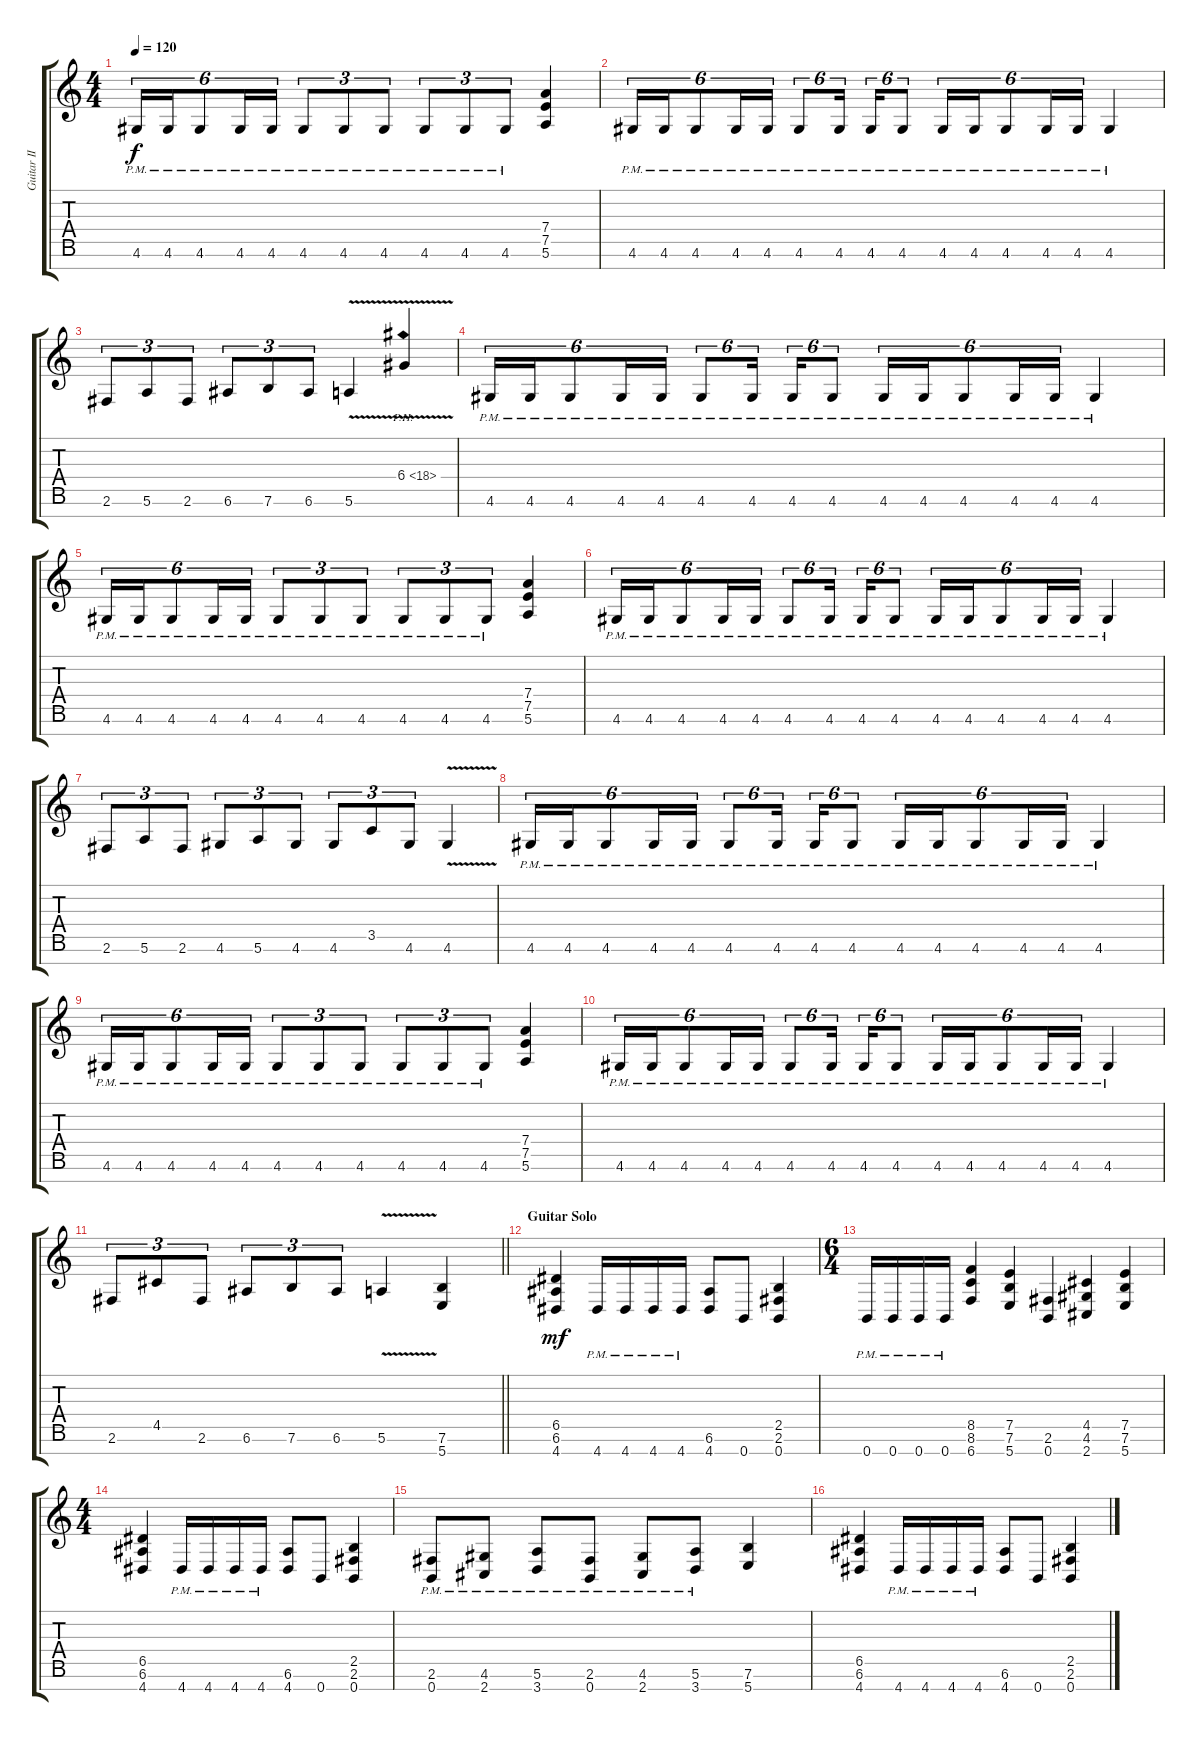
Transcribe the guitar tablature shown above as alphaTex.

\track ("Guitar II" "Guitar II") {instrument distortionguitar}
\staff {score tabs}
\tuning (E4 B3 G3 D3 A2 E2 B1) {hide}
\ts (4 4)
\tempo 120
\clef g2
\ks c
4.6{pm}.16{tu (6 4) dy f} 4.6{pm}.16{tu (6 4)} 4.6{pm}.8{tu (6 4)} 4.6{pm}.16{tu (6 4)} 4.6{pm}.16{tu (6 4)} 4.6{pm}.8{tu (3 2)} 4.6{pm}.8{tu (3 2)} 4.6{pm}.8{tu (3 2)} 4.6{pm}.8{tu (3 2)} 4.6{pm}.8{tu (3 2)} 4.6{pm}.8{tu (3 2)} (7.4 7.5 5.6).4 |
4.6{pm}.16{tu (6 4)} 4.6{pm}.16{tu (6 4)} 4.6{pm}.8{tu (6 4)} 4.6{pm}.16{tu (6 4)} 4.6{pm}.16{tu (6 4)} 4.6{pm}.8{tu (6 4)} 4.6{pm}.16{tu (6 4) beam splitsecondary} 4.6{pm}.16{tu (6 4)} 4.6{pm}.8{tu (6 4)} 4.6{pm}.16{tu (6 4)} 4.6{pm}.16{tu (6 4)} 4.6{pm}.8{tu (6 4)} 4.6{pm}.16{tu (6 4)} 4.6{pm}.16{tu (6 4)} 4.6{pm}.4 |
2.6.8{tu (3 2)} 5.6.8{tu (3 2)} 2.6.8{tu (3 2)} 6.6.8{tu (3 2)} 7.6.8{tu (3 2)} 6.6.8{tu (3 2)} 5.6{v}.4 6.4{ph 12 v}.4 |
4.6{pm}.16{tu (6 4)} 4.6{pm}.16{tu (6 4)} 4.6{pm}.8{tu (6 4)} 4.6{pm}.16{tu (6 4)} 4.6{pm}.16{tu (6 4)} 4.6{pm}.8{tu (6 4)} 4.6{pm}.16{tu (6 4) beam splitsecondary} 4.6{pm}.16{tu (6 4)} 4.6{pm}.8{tu (6 4)} 4.6{pm}.16{tu (6 4)} 4.6{pm}.16{tu (6 4)} 4.6{pm}.8{tu (6 4)} 4.6{pm}.16{tu (6 4)} 4.6{pm}.16{tu (6 4)} 4.6{pm}.4 |
4.6{pm}.16{tu (6 4)} 4.6{pm}.16{tu (6 4)} 4.6{pm}.8{tu (6 4)} 4.6{pm}.16{tu (6 4)} 4.6{pm}.16{tu (6 4)} 4.6{pm}.8{tu (3 2)} 4.6{pm}.8{tu (3 2)} 4.6{pm}.8{tu (3 2)} 4.6{pm}.8{tu (3 2)} 4.6{pm}.8{tu (3 2)} 4.6{pm}.8{tu (3 2)} (7.4 7.5 5.6).4 |
4.6{pm}.16{tu (6 4)} 4.6{pm}.16{tu (6 4)} 4.6{pm}.8{tu (6 4)} 4.6{pm}.16{tu (6 4)} 4.6{pm}.16{tu (6 4)} 4.6{pm}.8{tu (6 4)} 4.6{pm}.16{tu (6 4) beam splitsecondary} 4.6{pm}.16{tu (6 4)} 4.6{pm}.8{tu (6 4)} 4.6{pm}.16{tu (6 4)} 4.6{pm}.16{tu (6 4)} 4.6{pm}.8{tu (6 4)} 4.6{pm}.16{tu (6 4)} 4.6{pm}.16{tu (6 4)} 4.6{pm}.4 |
2.6.8{tu (3 2)} 5.6.8{tu (3 2)} 2.6.8{tu (3 2)} 4.6.8{tu (3 2)} 5.6.8{tu (3 2)} 4.6.8{tu (3 2)} 4.6.8{tu (3 2)} 3.5.8{tu (3 2)} 4.6.8{tu (3 2)} 4.6{v}.4 |
4.6{pm}.16{tu (6 4)} 4.6{pm}.16{tu (6 4)} 4.6{pm}.8{tu (6 4)} 4.6{pm}.16{tu (6 4)} 4.6{pm}.16{tu (6 4)} 4.6{pm}.8{tu (6 4)} 4.6{pm}.16{tu (6 4) beam splitsecondary} 4.6{pm}.16{tu (6 4)} 4.6{pm}.8{tu (6 4)} 4.6{pm}.16{tu (6 4)} 4.6{pm}.16{tu (6 4)} 4.6{pm}.8{tu (6 4)} 4.6{pm}.16{tu (6 4)} 4.6{pm}.16{tu (6 4)} 4.6{pm}.4 |
4.6{pm}.16{tu (6 4)} 4.6{pm}.16{tu (6 4)} 4.6{pm}.8{tu (6 4)} 4.6{pm}.16{tu (6 4)} 4.6{pm}.16{tu (6 4)} 4.6{pm}.8{tu (3 2)} 4.6{pm}.8{tu (3 2)} 4.6{pm}.8{tu (3 2)} 4.6{pm}.8{tu (3 2)} 4.6{pm}.8{tu (3 2)} 4.6{pm}.8{tu (3 2)} (7.4 7.5 5.6).4 |
4.6{pm}.16{tu (6 4)} 4.6{pm}.16{tu (6 4)} 4.6{pm}.8{tu (6 4)} 4.6{pm}.16{tu (6 4)} 4.6{pm}.16{tu (6 4)} 4.6{pm}.8{tu (6 4)} 4.6{pm}.16{tu (6 4) beam splitsecondary} 4.6{pm}.16{tu (6 4)} 4.6{pm}.8{tu (6 4)} 4.6{pm}.16{tu (6 4)} 4.6{pm}.16{tu (6 4)} 4.6{pm}.8{tu (6 4)} 4.6{pm}.16{tu (6 4)} 4.6{pm}.16{tu (6 4)} 4.6{pm}.4 |
\barLineRight lightlight
2.6.8{tu (3 2)} 4.5.8{tu (3 2)} 2.6.8{tu (3 2)} 6.6.8{tu (3 2)} 7.6.8{tu (3 2)} 6.6.8{tu (3 2)} 5.6{v}.4 (7.6 5.7).4 |
\section ("" "Guitar Solo")
(6.5 6.6 4.7).4{dy mf} 4.7{pm}.16 4.7{pm}.16 4.7{pm}.16 4.7{pm}.16 (6.6 4.7).8 0.7.8 (2.5 2.6 0.7).4 |
\ts (6 4)
0.7{pm}.16 0.7{pm}.16 0.7{pm}.16 0.7{pm}.16 (8.5 8.6 6.7).4 (7.5 7.6 5.7).4 (2.6 0.7).4 (4.5 4.6 2.7).4 (7.5 7.6 5.7).4 |
\ts (4 4)
(6.5 6.6 4.7).4 4.7{pm}.16 4.7{pm}.16 4.7{pm}.16 4.7{pm}.16 (6.6 4.7).8 0.7.8 (2.5 2.6 0.7).4 |
(2.6{pm} 0.7{pm}).8 (4.6{pm} 2.7{pm}).8 (5.6{pm} 3.7{pm}).8 (2.6{pm} 0.7{pm}).8 (4.6{pm} 2.7{pm}).8 (5.6{pm} 3.7{pm}).8 (7.6 5.7).4 |
(6.5 6.6 4.7).4 4.7{pm}.16 4.7{pm}.16 4.7{pm}.16 4.7{pm}.16 (6.6 4.7).8 0.7.8 (2.5 2.6 0.7).4
